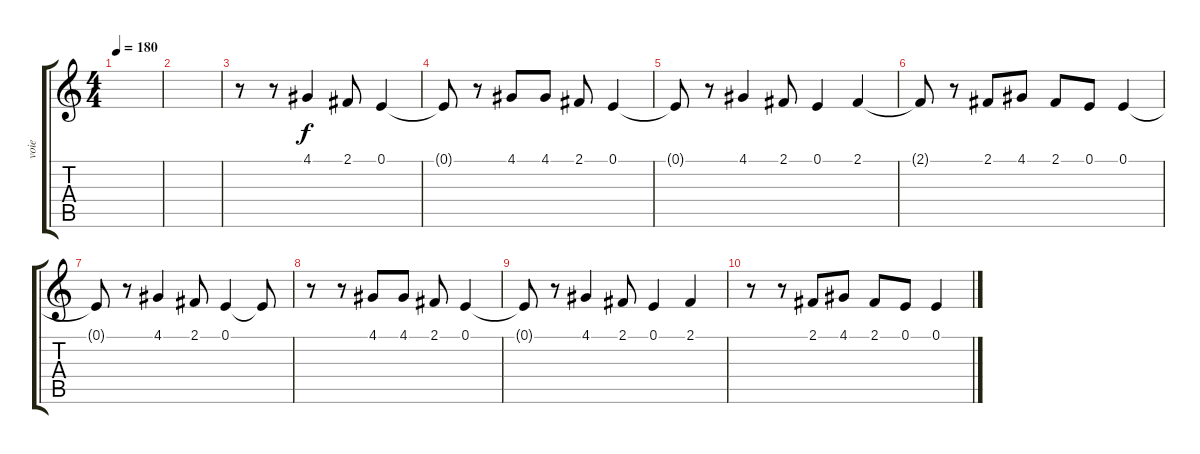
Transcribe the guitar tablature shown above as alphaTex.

\track ("voie" "voie") {mute instrument lead6voice}
\staff {score tabs}
\tuning (E4 B3 G3 D3 A2 E2) {hide}
\ts (4 4)
\tempo 180
\clef g2
\ks c
|
|
r.8 r.8 4.1.4 2.1.8 0.1.4 |
0.1{t}.8 r.8 4.1.8 4.1.8 2.1.8 0.1.4 |
0.1{t}.8 r.8 4.1.4 2.1.8 0.1.4 2.1.4 |
2.1{t}.8 r.8 2.1.8 4.1.8 2.1.8 0.1.8 0.1.4 |
0.1{t}.8 r.8 4.1.4 2.1.8 0.1.4 0.1{t}.8 |
r.8 r.8 4.1.8 4.1.8 2.1.8 0.1.4 |
0.1{t}.8 r.8 4.1.4 2.1.8 0.1.4 2.1.4 |
r.8 r.8 2.1.8 4.1.8 2.1.8 0.1.8 0.1.4
